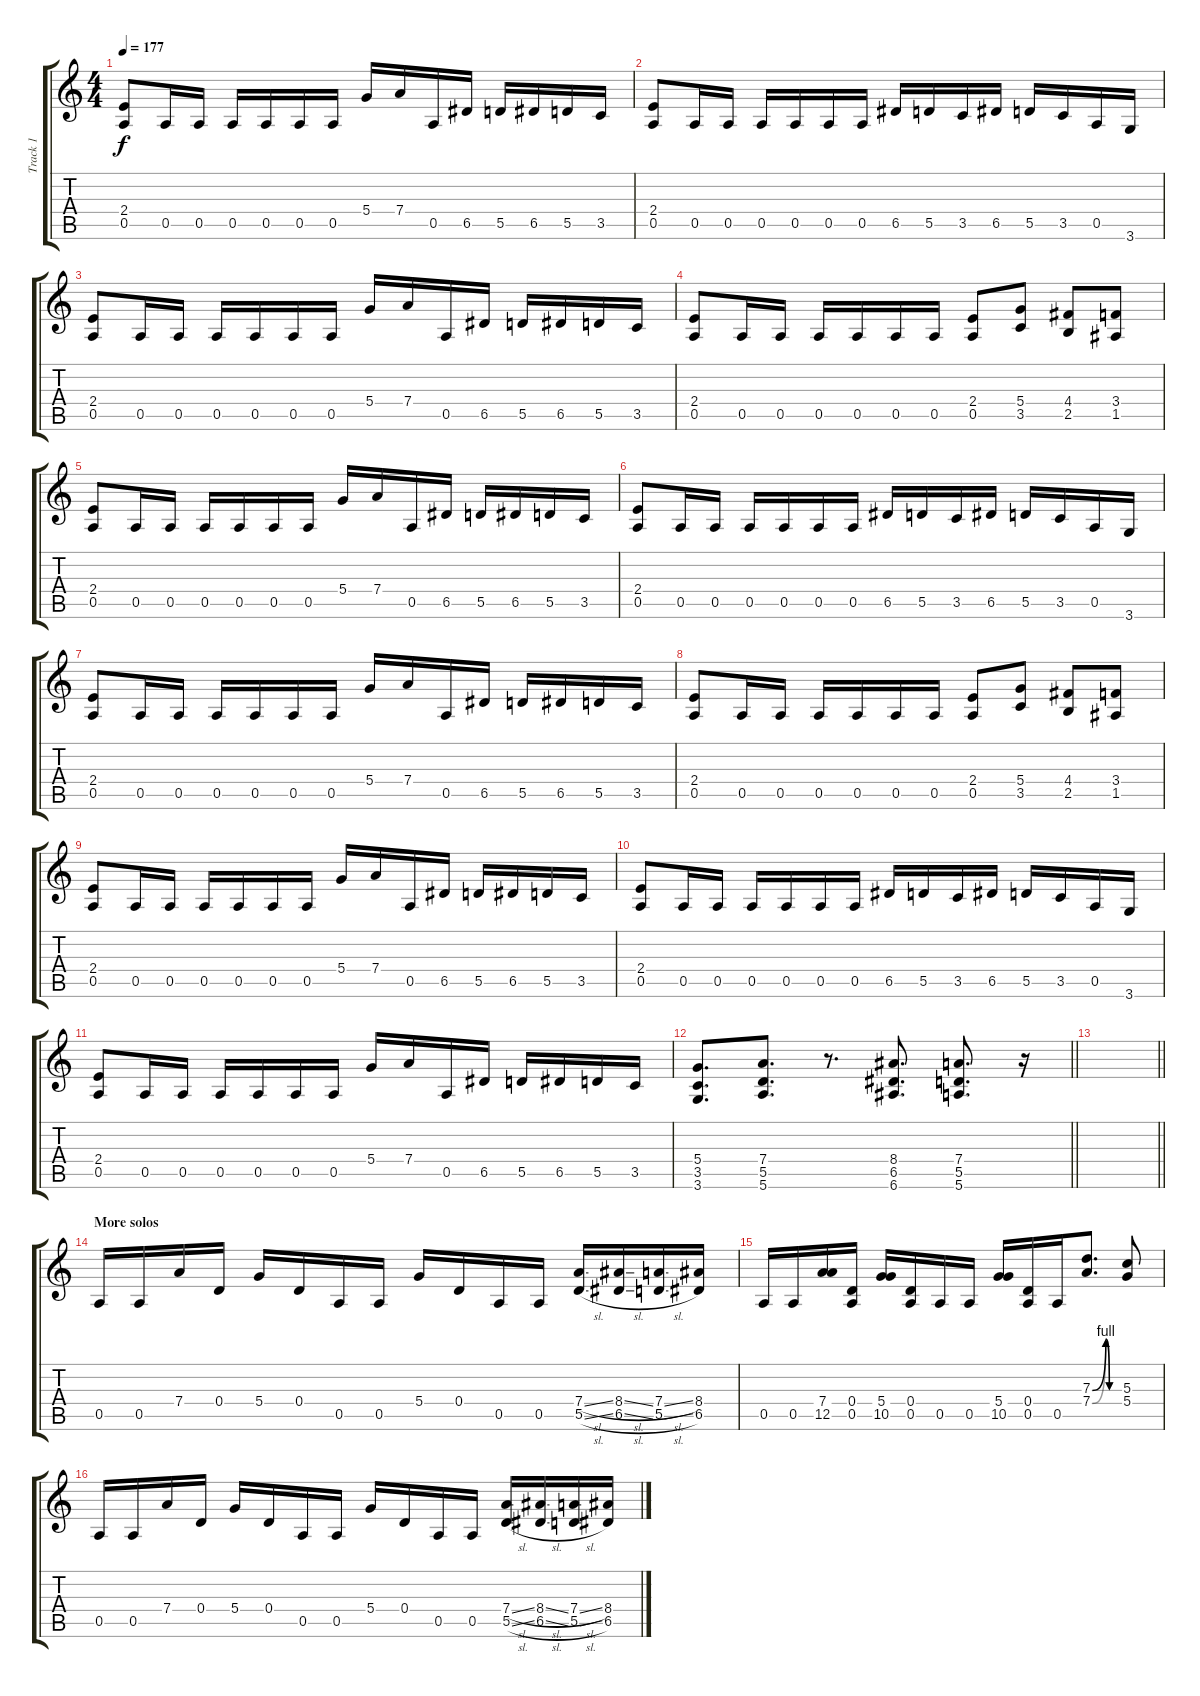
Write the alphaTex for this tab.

\track ("Track 1" "Track 1") {instrument distortionguitar}
\staff {score tabs}
\tuning (E4 B3 G3 D3 A2 E2) {hide}
\ts (4 4)
\tempo 177
\clef g2
\ks c
(2.4 0.5).8{dy f} 0.5.16 0.5.16 0.5.16 0.5.16 0.5.16 0.5.16 5.4.16 7.4.16 0.5.16 6.5.16 5.5.16 6.5.16 5.5.16 3.5.16 |
(2.4 0.5).8 0.5.16 0.5.16 0.5.16 0.5.16 0.5.16 0.5.16 6.5.16 5.5.16 3.5.16 6.5.16 5.5.16 3.5.16 0.5.16 3.6.16 |
(2.4 0.5).8 0.5.16 0.5.16 0.5.16 0.5.16 0.5.16 0.5.16 5.4.16 7.4.16 0.5.16 6.5.16 5.5.16 6.5.16 5.5.16 3.5.16 |
(2.4 0.5).8 0.5.16 0.5.16 0.5.16 0.5.16 0.5.16 0.5.16 (2.4 0.5).8 (5.4 3.5).8 (4.4 2.5).8 (3.4 1.5).8 |
(2.4 0.5).8 0.5.16 0.5.16 0.5.16 0.5.16 0.5.16 0.5.16 5.4.16 7.4.16 0.5.16 6.5.16 5.5.16 6.5.16 5.5.16 3.5.16 |
(2.4 0.5).8 0.5.16 0.5.16 0.5.16 0.5.16 0.5.16 0.5.16 6.5.16 5.5.16 3.5.16 6.5.16 5.5.16 3.5.16 0.5.16 3.6.16 |
(2.4 0.5).8 0.5.16 0.5.16 0.5.16 0.5.16 0.5.16 0.5.16 5.4.16 7.4.16 0.5.16 6.5.16 5.5.16 6.5.16 5.5.16 3.5.16 |
(2.4 0.5).8 0.5.16 0.5.16 0.5.16 0.5.16 0.5.16 0.5.16 (2.4 0.5).8 (5.4 3.5).8 (4.4 2.5).8 (3.4 1.5).8 |
(2.4 0.5).8 0.5.16 0.5.16 0.5.16 0.5.16 0.5.16 0.5.16 5.4.16 7.4.16 0.5.16 6.5.16 5.5.16 6.5.16 5.5.16 3.5.16 |
(2.4 0.5).8 0.5.16 0.5.16 0.5.16 0.5.16 0.5.16 0.5.16 6.5.16 5.5.16 3.5.16 6.5.16 5.5.16 3.5.16 0.5.16 3.6.16 |
(2.4 0.5).8 0.5.16 0.5.16 0.5.16 0.5.16 0.5.16 0.5.16 5.4.16 7.4.16 0.5.16 6.5.16 5.5.16 6.5.16 5.5.16 3.5.16 |
\barLineRight lightlight
(5.4 3.5 3.6).8{d} (7.4 5.5 5.6).8{d} r.8{d} (8.4 6.5 6.6).8{d} (7.4 5.5 5.6).8{d} r.16 |
\barLineRight lightlight
|
\section ("" "More solos")
0.5.16 0.5.16 7.4.16 0.4.16 5.4.16 0.4.16 0.5.16 0.5.16 5.4.16 0.4.16 0.5.16 0.5.16 (7.4{sl} 5.5{sl}).16 (8.4{sl} 6.5{sl}).16 (7.4{sl} 5.5{sl}).16 (8.4 6.5).16 |
0.5.16 0.5.16 (7.4 12.5).16 (0.4 0.5).16 (5.4 10.5).16 (0.4 0.5).16 0.5.16 0.5.16 (5.4 10.5).16 (0.4 0.5).16 0.5.16 (7.3{be (custom 0 0 30 4 38 0 60 0)} 7.4{be (custom 0 0 30 4 38 0 45 0 60 0)}).8{d} (5.3 5.4).8 |
0.5.16 0.5.16 7.4.16 0.4.16 5.4.16 0.4.16 0.5.16 0.5.16 5.4.16 0.4.16 0.5.16 0.5.16 (7.4{sl} 5.5{sl}).16 (8.4{sl} 6.5{sl}).16 (7.4{sl} 5.5{sl}).16 (8.4 6.5).16
